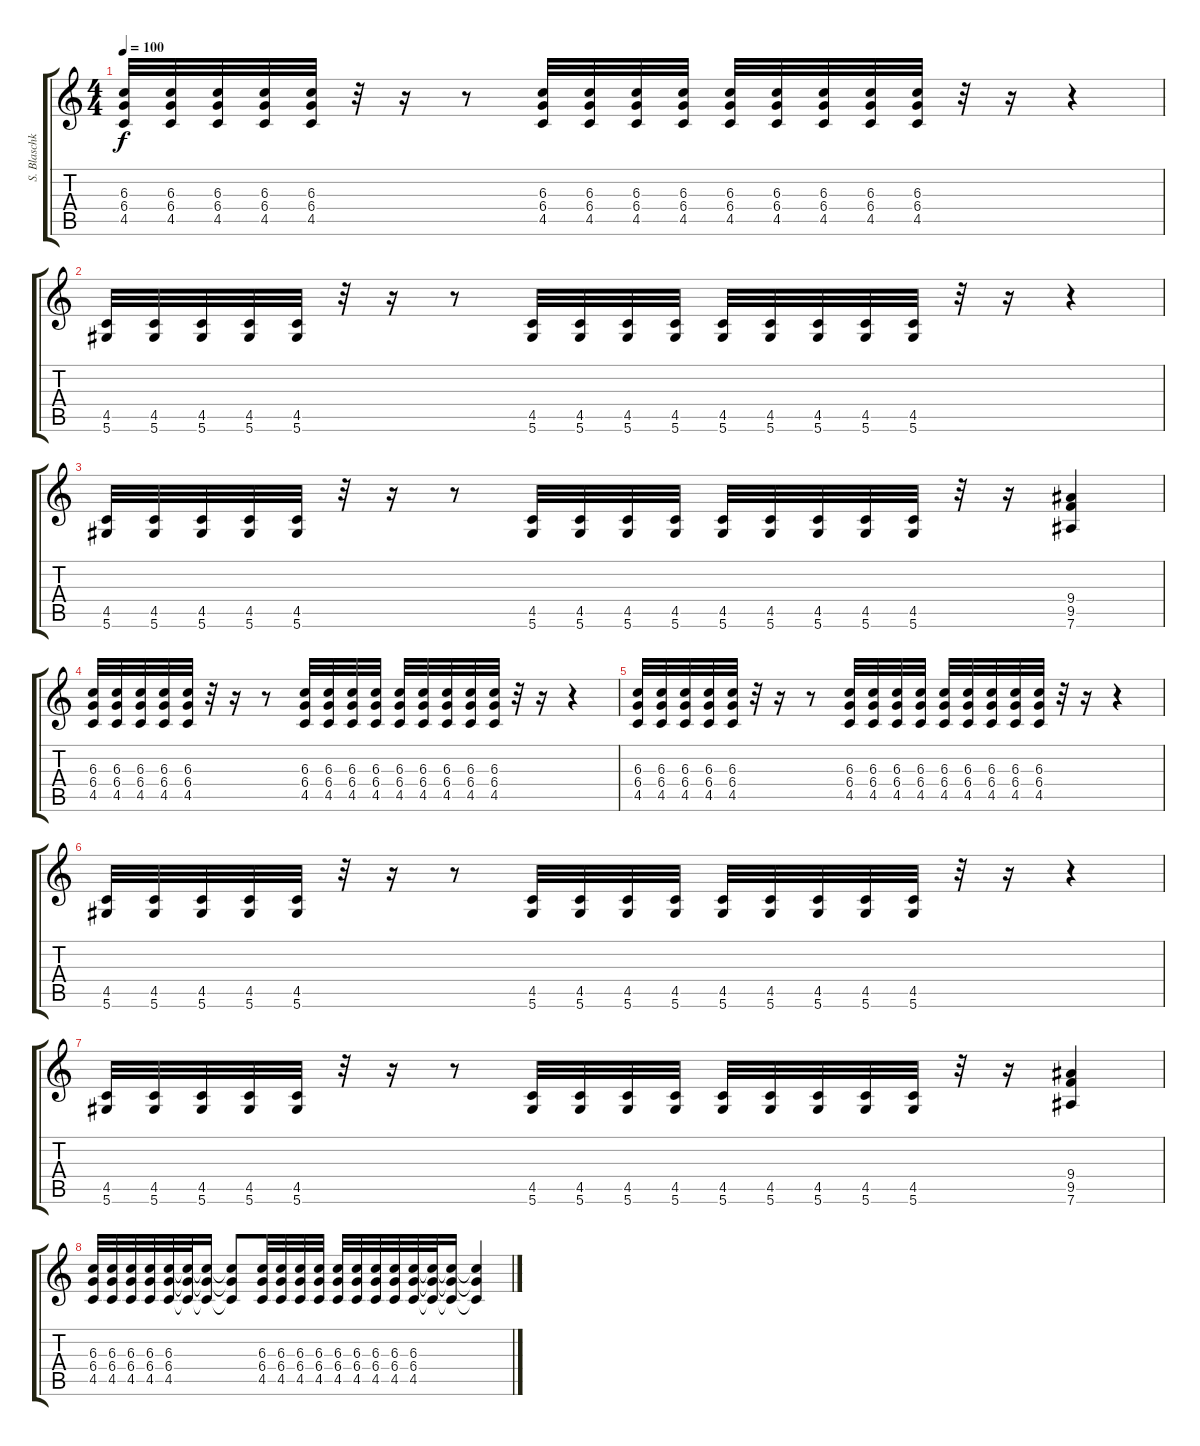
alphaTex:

\track ("S. Blaschke" "S. Blaschk") {instrument distortionguitar}
\staff {score tabs}
\tuning (Eb4 Bb3 Gb3 Db3 Ab2 Eb2) {hide}
\ts (4 4)
\tempo 100
\clef g2
\ks c
(6.3 6.4 4.5).32{dy f} (6.3 6.4 4.5).32 (6.3 6.4 4.5).32 (6.3 6.4 4.5).32 (6.3 6.4 4.5).32 r.32 r.16 r.8 (6.3 6.4 4.5).32 (6.3 6.4 4.5).32 (6.3 6.4 4.5).32 (6.3 6.4 4.5).32 (6.3 6.4 4.5).32 (6.3 6.4 4.5).32 (6.3 6.4 4.5).32 (6.3 6.4 4.5).32 (6.3 6.4 4.5).32 r.32 r.16 r.4 |
(4.5 5.6).32 (4.5 5.6).32 (4.5 5.6).32 (4.5 5.6).32 (4.5 5.6).32 r.32 r.16 r.8 (4.5 5.6).32 (4.5 5.6).32 (4.5 5.6).32 (4.5 5.6).32 (4.5 5.6).32 (4.5 5.6).32 (4.5 5.6).32 (4.5 5.6).32 (4.5 5.6).32 r.32 r.16 r.4 |
(4.5 5.6).32 (4.5 5.6).32 (4.5 5.6).32 (4.5 5.6).32 (4.5 5.6).32 r.32 r.16 r.8 (4.5 5.6).32 (4.5 5.6).32 (4.5 5.6).32 (4.5 5.6).32 (4.5 5.6).32 (4.5 5.6).32 (4.5 5.6).32 (4.5 5.6).32 (4.5 5.6).32 r.32 r.16 (9.4 9.5 7.6).4 |
(6.3 6.4 4.5).32 (6.3 6.4 4.5).32 (6.3 6.4 4.5).32 (6.3 6.4 4.5).32 (6.3 6.4 4.5).32 r.32 r.16 r.8 (6.3 6.4 4.5).32 (6.3 6.4 4.5).32 (6.3 6.4 4.5).32 (6.3 6.4 4.5).32 (6.3 6.4 4.5).32 (6.3 6.4 4.5).32 (6.3 6.4 4.5).32 (6.3 6.4 4.5).32 (6.3 6.4 4.5).32 r.32 r.16 r.4 |
(6.3 6.4 4.5).32 (6.3 6.4 4.5).32 (6.3 6.4 4.5).32 (6.3 6.4 4.5).32 (6.3 6.4 4.5).32 r.32 r.16 r.8 (6.3 6.4 4.5).32 (6.3 6.4 4.5).32 (6.3 6.4 4.5).32 (6.3 6.4 4.5).32 (6.3 6.4 4.5).32 (6.3 6.4 4.5).32 (6.3 6.4 4.5).32 (6.3 6.4 4.5).32 (6.3 6.4 4.5).32 r.32 r.16 r.4 |
(4.5 5.6).32 (4.5 5.6).32 (4.5 5.6).32 (4.5 5.6).32 (4.5 5.6).32 r.32 r.16 r.8 (4.5 5.6).32 (4.5 5.6).32 (4.5 5.6).32 (4.5 5.6).32 (4.5 5.6).32 (4.5 5.6).32 (4.5 5.6).32 (4.5 5.6).32 (4.5 5.6).32 r.32 r.16 r.4 |
(4.5 5.6).32 (4.5 5.6).32 (4.5 5.6).32 (4.5 5.6).32 (4.5 5.6).32 r.32 r.16 r.8 (4.5 5.6).32 (4.5 5.6).32 (4.5 5.6).32 (4.5 5.6).32 (4.5 5.6).32 (4.5 5.6).32 (4.5 5.6).32 (4.5 5.6).32 (4.5 5.6).32 r.32 r.16 (9.4 9.5 7.6).4 |
(6.3 6.4 4.5).32 (6.3 6.4 4.5).32 (6.3 6.4 4.5).32 (6.3 6.4 4.5).32 (6.3 6.4 4.5).32 (6.3{t} 6.4{t} 4.5{t}).32 (6.3{t} 6.4{t} 4.5{t}).16 (6.3{t} 6.4{t} 4.5{t}).8 (6.3 6.4 4.5).32 (6.3 6.4 4.5).32 (6.3 6.4 4.5).32 (6.3 6.4 4.5).32 (6.3 6.4 4.5).32 (6.3 6.4 4.5).32 (6.3 6.4 4.5).32 (6.3 6.4 4.5).32 (6.3 6.4 4.5).32 (6.3{t} 6.4{t} 4.5{t}).32 (6.3{t} 6.4{t} 4.5{t}).16 (6.3{t} 6.4{t} 4.5{t}).4
